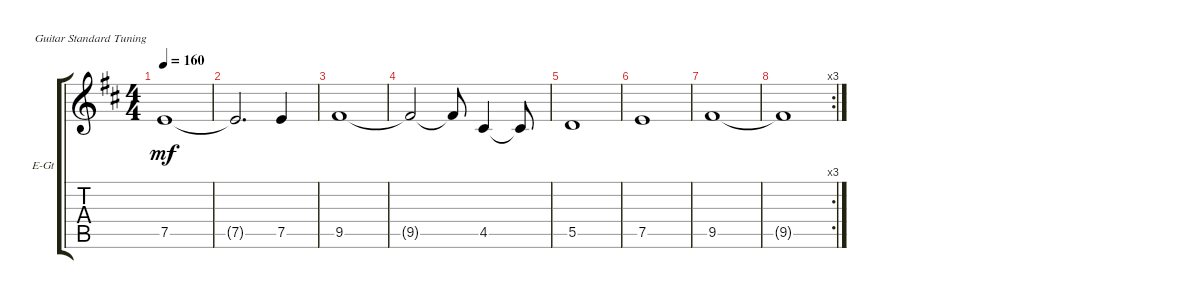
\defaultSystemsLayout 4
\bracketExtendMode groupsimilarinstruments
\firstSystemTrackNameOrientation horizontal
\otherSystemsTrackNameOrientation horizontal
\track ("Electric Guitar" "E-Gt") {instrument distortionguitar}
\staff {score tabs}
\tuning (E4 B3 G3 D3 A2 E2)
\ts (4 4)
\tempo 160
\clef g2
\scale
0.333333
\ks bminor
7.5.1{dy mf} |
\scale
0.333333 7.5{t}.2{d} 7.5.4 |
\scale
0.333333 9.5.1 |
\scale
0.333333 9.5{t}.2 9.5{t}.8 4.5.4 4.5{t}.8 |
\scale
0.333333 5.5.1 |
\scale
0.322751 7.5.1 |
\scale
0.322751 9.5.1 |
\rc 3
\scale
0.354497 9.5{t}.1
